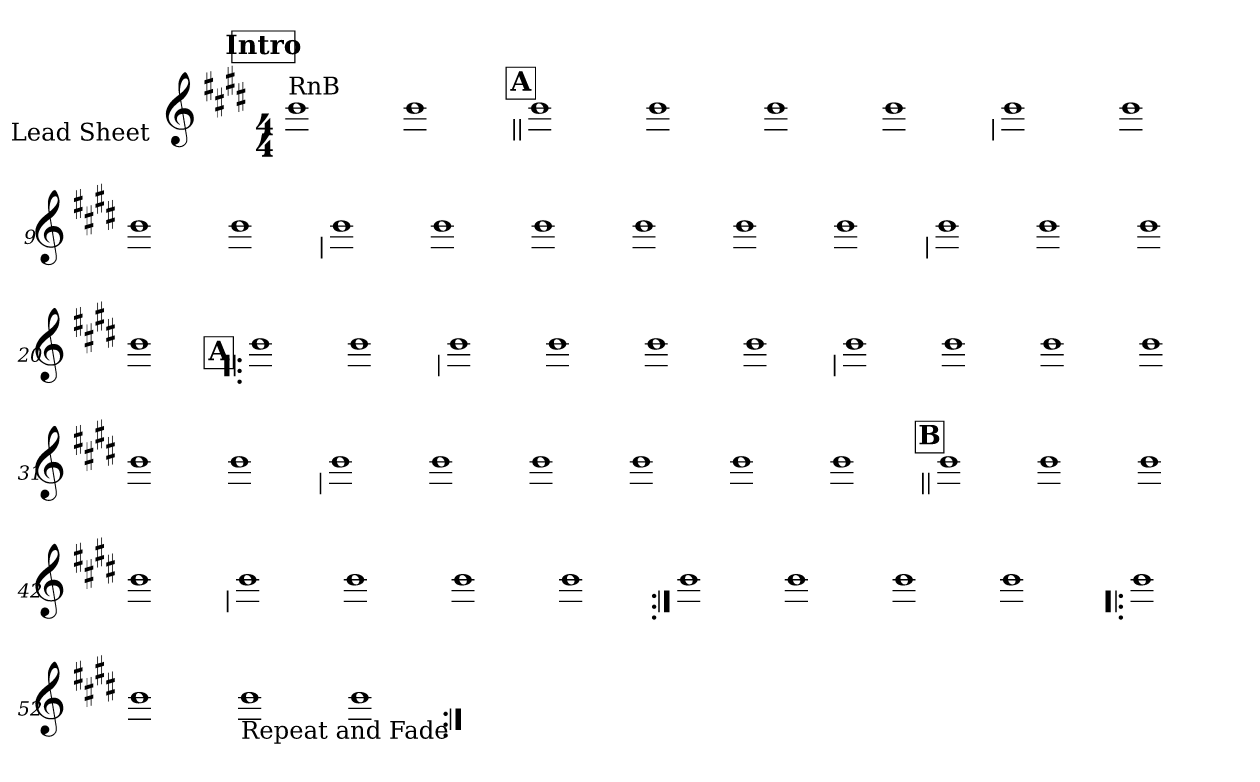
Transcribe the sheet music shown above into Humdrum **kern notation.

**kern
*part1
*staff1
*I"Lead Sheet
*stria0
*clefG2
*k[f#c#g#d#]
*E:
*M4/4
*MM136
!!LO:REH:place=s1:a:t=Intro
=1||
!LO:TX:a:t=RnB
1b
=2-
1b
!!LO:LB:g=z
!!LO:REH:place=s1:a:t=A
=3||
1b
=4-
1b
=5-
1b
=6-
1b
!!LO:LB:g=z
=7
1b
=8-
1b
=9-
1b
=10-
1b
!!LO:LB:g=z
=11
1b
=12-
1b
=13-
1b
=14-
1b
=15-
1b
=16-
1b
!!LO:LB:g=z
=17
1b
=18-
1b
=19-
1b
=20-
1b
!!LO:REH:place=s1:a:t=A
=21!|:
1b
=22-
1b
!!LO:LB:g=z
=23
1b
=24-
1b
=25-
1b
=26-
1b
!!LO:LB:g=z
=27
1b
=28-
1b
=29-
1b
=30-
1b
=31-
1b
=32-
1b
!!LO:LB:g=z
=33
1b
=34-
1b
=35-
1b
=36-
1b
=37-
1b
=38-
1b
!!LO:LB:g=z
!!LO:REH:place=s1:a:t=B
=39||
1b
=40-
1b
=41-
1b
=42-
1b
!!LO:LB:g=z
=43
1b
=44-
1b
=45-
1b
=46-
1b
!!LO:LB:g=z
=47:|!
1b
=48-
1b
=49-
1b
=50-
1b
!!LO:LB:g=z
=51!|:
1b
=52-
1b
=53-
!LO:TX:b:t=Repeat and Fade
1b
=54-
1b
=:|!
*-
